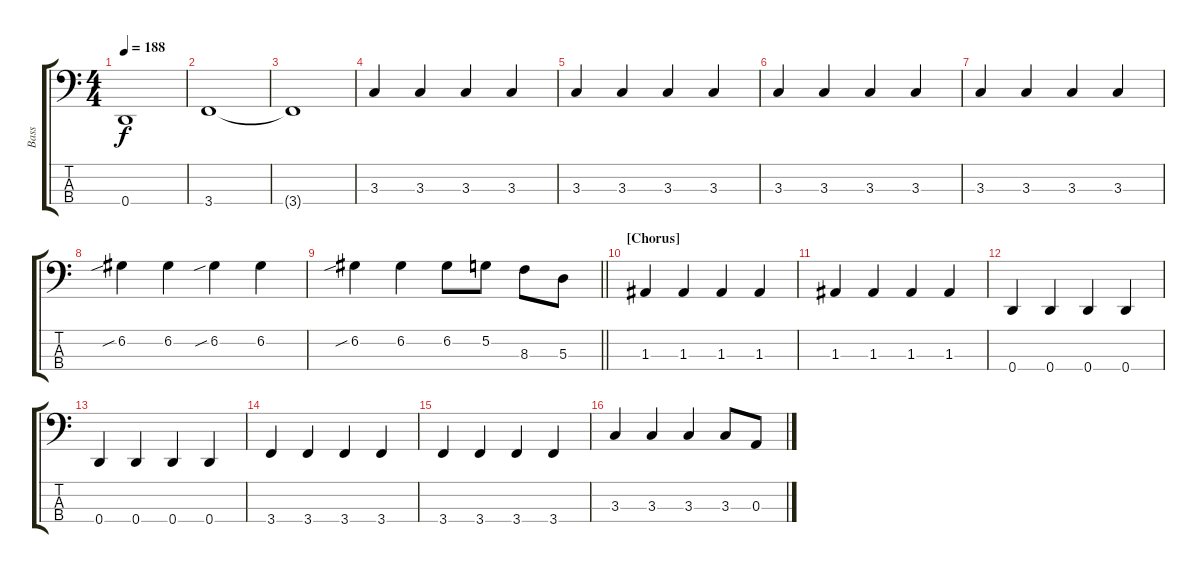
\track ("Bass" "Bass") {instrument electricbasspick}
\staff {score tabs}
\tuning (G2 D2 A1 D1) {hide}
\ts (4 4)
\tempo 188
\clef f4
\ks c
0.4{t}.1{dy f} |
3.4.1 |
3.4{t}.1 |
3.3.4 3.3.4 3.3.4 3.3.4 |
3.3.4 3.3.4 3.3.4 3.3.4 |
3.3.4 3.3.4 3.3.4 3.3.4 |
3.3.4 3.3.4 3.3.4 3.3.4 |
6.2{sib}.4 6.2.4 6.2{sib}.4 6.2.4 |
\barLineRight lightlight
6.2{sib}.4 6.2.4 6.2.8 5.2.8 8.3.8 5.3.8 |
\section ("" "[Chorus]")
1.3.4 1.3.4 1.3.4 1.3.4 |
1.3.4 1.3.4 1.3.4 1.3.4 |
0.4.4 0.4.4 0.4.4 0.4.4 |
0.4.4 0.4.4 0.4.4 0.4.4 |
3.4.4 3.4.4 3.4.4 3.4.4 |
3.4.4 3.4.4 3.4.4 3.4.4 |
3.3.4 3.3.4 3.3.4 3.3.8 0.3.8
